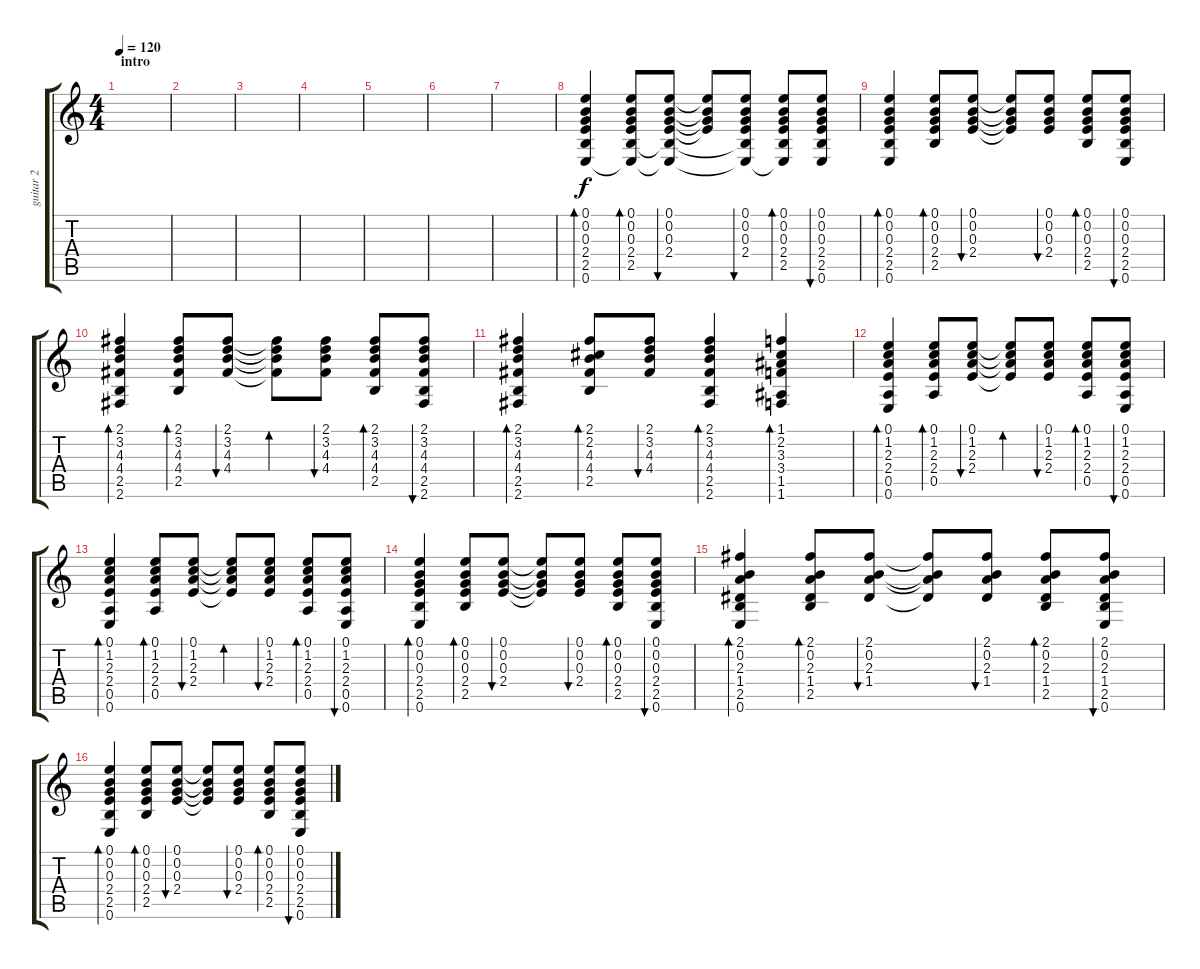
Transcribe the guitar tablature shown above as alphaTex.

\track ("guitar 2" "guitar 2") {instrument electricguitarclean}
\staff {score tabs}
\tuning (E4 B3 G3 D3 A2 E2) {hide}
\ts (4 4)
\section ("" "intro")
\tempo 120
\clef g2
\ks c
|
|
|
|
|
|
|
(0.1 0.2 0.3 2.4 2.5 0.6).4{bd 60} (0.1 0.2 0.3 2.4 2.5 0.6{t}).8{bd 60} (0.1 0.2 0.3 2.4 2.5{t} 0.6{t}).8{bu 60} (0.1{t} 0.2{t} 0.3{t} 2.4{t}).8 (0.1 0.2 0.3 2.4 2.5{t} 0.6{t}).8{bu 60} (0.1 0.2 0.3 2.4 2.5 0.6{t}).8{bd 60} (0.1 0.2 0.3 2.4 2.5 0.6).8{bu 60} |
(0.1 0.2 0.3 2.4 2.5 0.6).4{bd 60} (0.1 0.2 0.3 2.4 2.5).8{bd 60} (0.1 0.2 0.3 2.4).8{bu 60} (0.1{t} 0.2{t} 0.3{t} 2.4{t}).8 (0.1 0.2 0.3 2.4).8{bu 60} (0.1 0.2 0.3 2.4 2.5).8{bd 60} (0.1 0.2 0.3 2.4 2.5 0.6).8{bu 60} |
(2.1 3.2 4.3 4.4 2.5 2.6).4{bd 60} (2.1 3.2 4.3 4.4 2.5).8{bd 60} (2.1 3.2 4.3 4.4).8{bu 60} (2.1{t} 3.2{t} 4.3{t} 4.4{t}).8{bd 60} (2.1 3.2 4.3 4.4).8{bu 60} (2.1 3.2 4.3 4.4 2.5).8{bd 60} (2.1 3.2 4.3 4.4 2.5 2.6).8{bu 60} |
(2.1 3.2 4.3 4.4 2.5 2.6).4{bd 60} (2.1 2.2 4.3 4.4 2.5).8{bd 60} (2.1 3.2 4.3 4.4).8{bu 60} (2.1 3.2 4.3 4.4 2.5 2.6).4{bd 60} (1.1 2.2 3.3 3.4 1.5 1.6).4{bd 60} |
(0.1 1.2 2.3 2.4 0.5 0.6).4{bd 60} (0.1 1.2 2.3 2.4 0.5).8{bd 60} (0.1 1.2 2.3 2.4).8{bu 60} (0.1{t} 1.2{t} 2.3{t} 2.4{t}).8{bd 60} (0.1 1.2 2.3 2.4).8{bu 60} (0.1 1.2 2.3 2.4 0.5).8{bd 60} (0.1 1.2 2.3 2.4 0.5 0.6).8{bu 60} |
(0.1 1.2 2.3 2.4 0.5 0.6).4{bd 60} (0.1 1.2 2.3 2.4 0.5).8{bd 60} (0.1 1.2 2.3 2.4).8{bu 60} (0.1{t} 1.2{t} 2.3{t} 2.4{t}).8{bd 60} (0.1 1.2 2.3 2.4).8{bu 60} (0.1 1.2 2.3 2.4 0.5).8{bd 60} (0.1 1.2 2.3 2.4 0.5 0.6).8{bu 60} |
(0.1 0.2 0.3 2.4 2.5 0.6).4{bd 60} (0.1 0.2 0.3 2.4 2.5).8{bd 60} (0.1 0.2 0.3 2.4).8{bu 60} (0.1{t} 0.2{t} 0.3{t} 2.4{t}).8 (0.1 0.2 0.3 2.4).8{bu 60} (0.1 0.2 0.3 2.4 2.5).8{bd 60} (0.1 0.2 0.3 2.4 2.5 0.6).8{bu 60} |
(2.1 0.2 2.3 1.4 2.5 0.6).4{bd 60} (2.1 0.2 2.3 1.4 2.5).8{bd 60} (2.1 0.2 2.3 1.4).8{bu 60} (2.1{t} 0.2{t} 2.3{t} 1.4{t}).8 (2.1 0.2 2.3 1.4).8{bu 60} (2.1 0.2 2.3 1.4 2.5).8{bd 60} (2.1 0.2 2.3 1.4 2.5 0.6).8{bu 60} |
(0.1 0.2 0.3 2.4 2.5 0.6).4{bd 60} (0.1 0.2 0.3 2.4 2.5).8{bd 60} (0.1 0.2 0.3 2.4).8{bu 60} (0.1{t} 0.2{t} 0.3{t} 2.4{t}).8 (0.1 0.2 0.3 2.4).8{bu 60} (0.1 0.2 0.3 2.4 2.5).8{bd 60} (0.1 0.2 0.3 2.4 2.5 0.6).8{bu 60}
